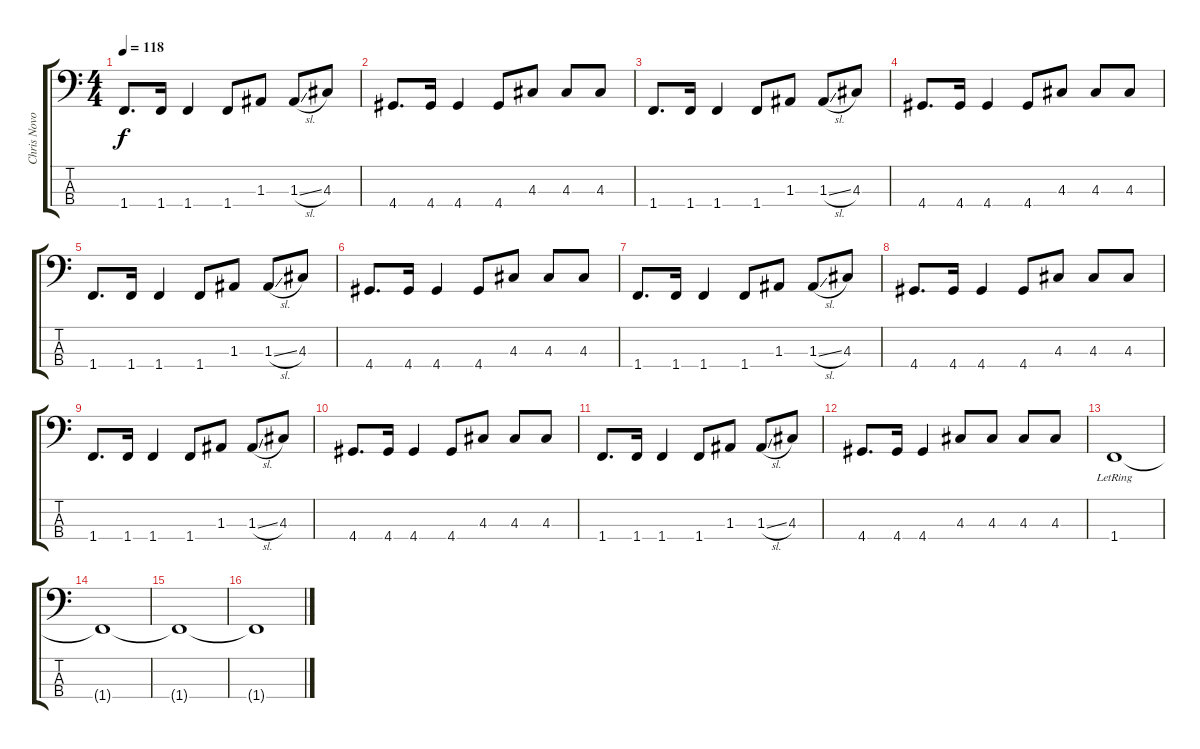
\track ("Chris Novoselic" "Chris Novo") {instrument electricbassfinger}
\staff {score tabs}
\tuning (G2 D2 A1 E1) {hide}
\ts (4 4)
\tempo 118
\clef f4
\ks c
1.4.8{d dy f} 1.4.16 1.4.4 1.4.8 1.3.8 1.3{sl}.8 4.3.8 |
4.4.8{d} 4.4.16 4.4.4 4.4.8 4.3.8 4.3.8 4.3.8 |
1.4.8{d} 1.4.16 1.4.4 1.4.8 1.3.8 1.3{sl}.8 4.3.8 |
4.4.8{d} 4.4.16 4.4.4 4.4.8 4.3.8 4.3.8 4.3.8 |
1.4.8{d} 1.4.16 1.4.4 1.4.8 1.3.8 1.3{sl}.8 4.3.8 |
4.4.8{d} 4.4.16 4.4.4 4.4.8 4.3.8 4.3.8 4.3.8 |
1.4.8{d} 1.4.16 1.4.4 1.4.8 1.3.8 1.3{sl}.8 4.3.8 |
4.4.8{d} 4.4.16 4.4.4 4.4.8 4.3.8 4.3.8 4.3.8 |
1.4.8{d} 1.4.16 1.4.4 1.4.8 1.3.8 1.3{sl}.8 4.3.8 |
4.4.8{d} 4.4.16 4.4.4 4.4.8 4.3.8 4.3.8 4.3.8 |
1.4.8{d} 1.4.16 1.4.4 1.4.8 1.3.8 1.3{sl}.8 4.3.8 |
4.4.8{d} 4.4.16 4.4.4 4.3.8 4.3.8 4.3.8 4.3.8 |
1.4{lr}.1 |
1.4{t}.1 |
1.4{t}.1 |
1.4{t}.1
